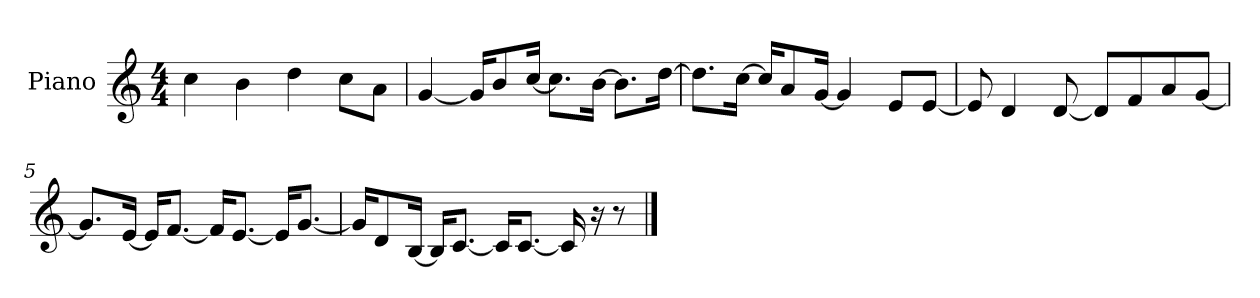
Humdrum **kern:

**kern
*part1
*staff1
*I"Piano
*I'P-no
*clefG2
*k[]
*M4/4
*MM90
=1
4cc\
4b\
4dd\
8cc\L
8a\J
=2
[4g/
16g/KL]
8b/
[16cc/Jk
8.cc\L]
[16b\Jk
8.b\L]
[16dd\Jk
=3
8.dd\L]
[16cc\Jk
16cc/KL]
8a/
[16g/Jk
4g/]
8e/L
[8e/J
=4
8e/]
4d/
[8d/
8d/L]
8f/
8a/
[8g/J
!!LO:LB:g=z
=5
8.g/L]
[16e/Jk
16e/KL]
[8.f/J
16f/KL]
[8.e/J
16e/KL]
[8.g/J
=6
16g/KL]
8d/
[16B/Jk
16B/KL]
[8.c/J
16c/KL]
[8.c/J
16c/]
16r
8r
==
*-
